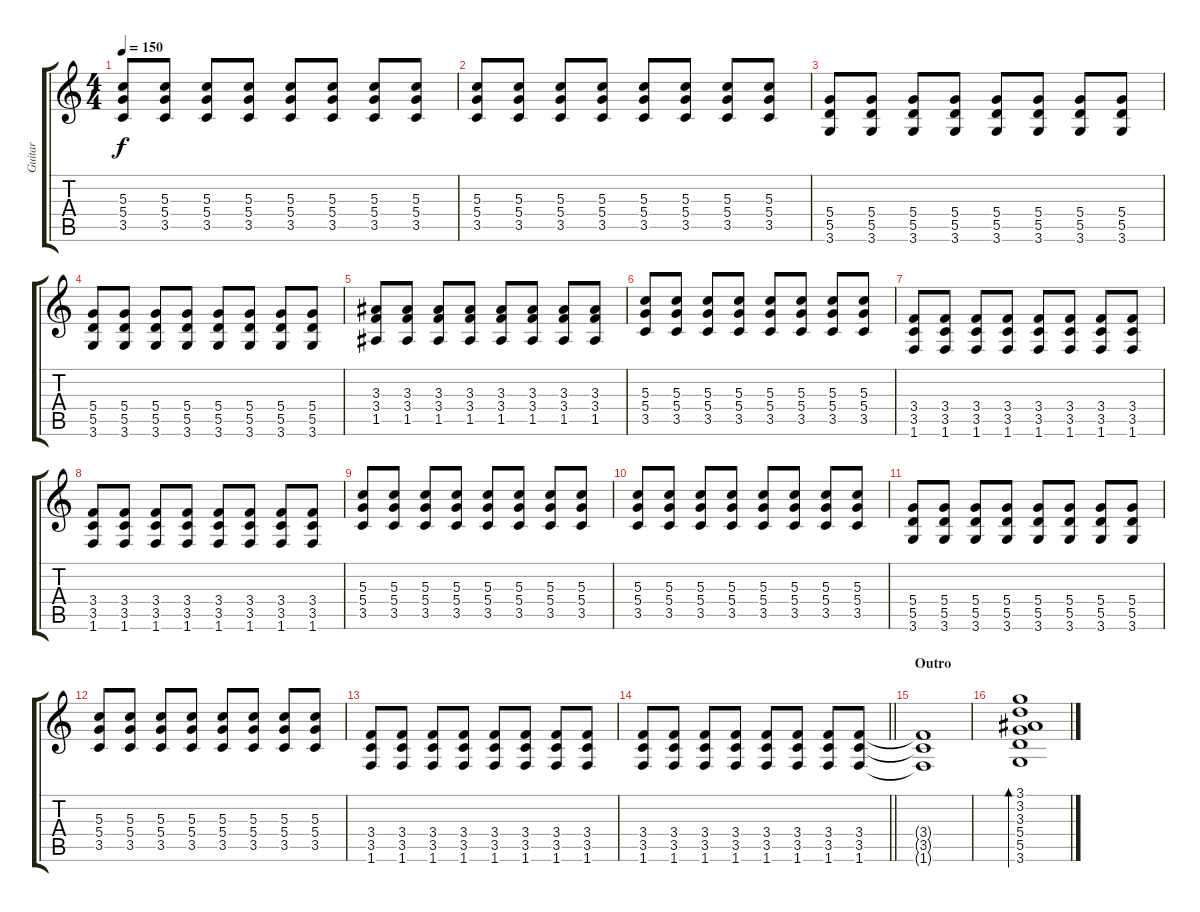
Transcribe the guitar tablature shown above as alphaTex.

\track ("Guitar" "Guitar") {instrument distortionguitar}
\staff {score tabs}
\tuning (E4 B3 G3 D3 A2 E2) {hide}
\ts (4 4)
\tempo 150
\clef g2
\ks c
(5.3 5.4 3.5).8{dy f} (5.3 5.4 3.5).8 (5.3 5.4 3.5).8 (5.3 5.4 3.5).8 (5.3 5.4 3.5).8 (5.3 5.4 3.5).8 (5.3 5.4 3.5).8 (5.3 5.4 3.5).8 |
(5.3 5.4 3.5).8 (5.3 5.4 3.5).8 (5.3 5.4 3.5).8 (5.3 5.4 3.5).8 (5.3 5.4 3.5).8 (5.3 5.4 3.5).8 (5.3 5.4 3.5).8 (5.3 5.4 3.5).8 |
(5.4 5.5 3.6).8 (5.4 5.5 3.6).8 (5.4 5.5 3.6).8 (5.4 5.5 3.6).8 (5.4 5.5 3.6).8 (5.4 5.5 3.6).8 (5.4 5.5 3.6).8 (5.4 5.5 3.6).8 |
(5.4 5.5 3.6).8 (5.4 5.5 3.6).8 (5.4 5.5 3.6).8 (5.4 5.5 3.6).8 (5.4 5.5 3.6).8 (5.4 5.5 3.6).8 (5.4 5.5 3.6).8 (5.4 5.5 3.6).8 |
(3.3 3.4 1.5).8 (3.3 3.4 1.5).8 (3.3 3.4 1.5).8 (3.3 3.4 1.5).8 (3.3 3.4 1.5).8 (3.3 3.4 1.5).8 (3.3 3.4 1.5).8 (3.3 3.4 1.5).8 |
(5.3 5.4 3.5).8 (5.3 5.4 3.5).8 (5.3 5.4 3.5).8 (5.3 5.4 3.5).8 (5.3 5.4 3.5).8 (5.3 5.4 3.5).8 (5.3 5.4 3.5).8 (5.3 5.4 3.5).8 |
(3.4 3.5 1.6).8 (3.4 3.5 1.6).8 (3.4 3.5 1.6).8 (3.4 3.5 1.6).8 (3.4 3.5 1.6).8 (3.4 3.5 1.6).8 (3.4 3.5 1.6).8 (3.4 3.5 1.6).8 |
(3.4 3.5 1.6).8 (3.4 3.5 1.6).8 (3.4 3.5 1.6).8 (3.4 3.5 1.6).8 (3.4 3.5 1.6).8 (3.4 3.5 1.6).8 (3.4 3.5 1.6).8 (3.4 3.5 1.6).8 |
(5.3 5.4 3.5).8 (5.3 5.4 3.5).8 (5.3 5.4 3.5).8 (5.3 5.4 3.5).8 (5.3 5.4 3.5).8 (5.3 5.4 3.5).8 (5.3 5.4 3.5).8 (5.3 5.4 3.5).8 |
(5.3 5.4 3.5).8 (5.3 5.4 3.5).8 (5.3 5.4 3.5).8 (5.3 5.4 3.5).8 (5.3 5.4 3.5).8 (5.3 5.4 3.5).8 (5.3 5.4 3.5).8 (5.3 5.4 3.5).8 |
(5.4 5.5 3.6).8 (5.4 5.5 3.6).8 (5.4 5.5 3.6).8 (5.4 5.5 3.6).8 (5.4 5.5 3.6).8 (5.4 5.5 3.6).8 (5.4 5.5 3.6).8 (5.4 5.5 3.6).8 |
(5.3 5.4 3.5).8 (5.3 5.4 3.5).8 (5.3 5.4 3.5).8 (5.3 5.4 3.5).8 (5.3 5.4 3.5).8 (5.3 5.4 3.5).8 (5.3 5.4 3.5).8 (5.3 5.4 3.5).8 |
(3.4 3.5 1.6).8 (3.4 3.5 1.6).8 (3.4 3.5 1.6).8 (3.4 3.5 1.6).8 (3.4 3.5 1.6).8 (3.4 3.5 1.6).8 (3.4 3.5 1.6).8 (3.4 3.5 1.6).8 |
\barLineRight lightlight
(3.4 3.5 1.6).8 (3.4 3.5 1.6).8 (3.4 3.5 1.6).8 (3.4 3.5 1.6).8 (3.4 3.5 1.6).8 (3.4 3.5 1.6).8 (3.4 3.5 1.6).8 (3.4 3.5 1.6).8 |
\section ("" "Outro")
(3.4{t} 3.5{t} 1.6{t}).1 |
(3.1 3.2 3.3 5.4 5.5 3.6).1{bd 120 instrument acousticguitarsteel}
